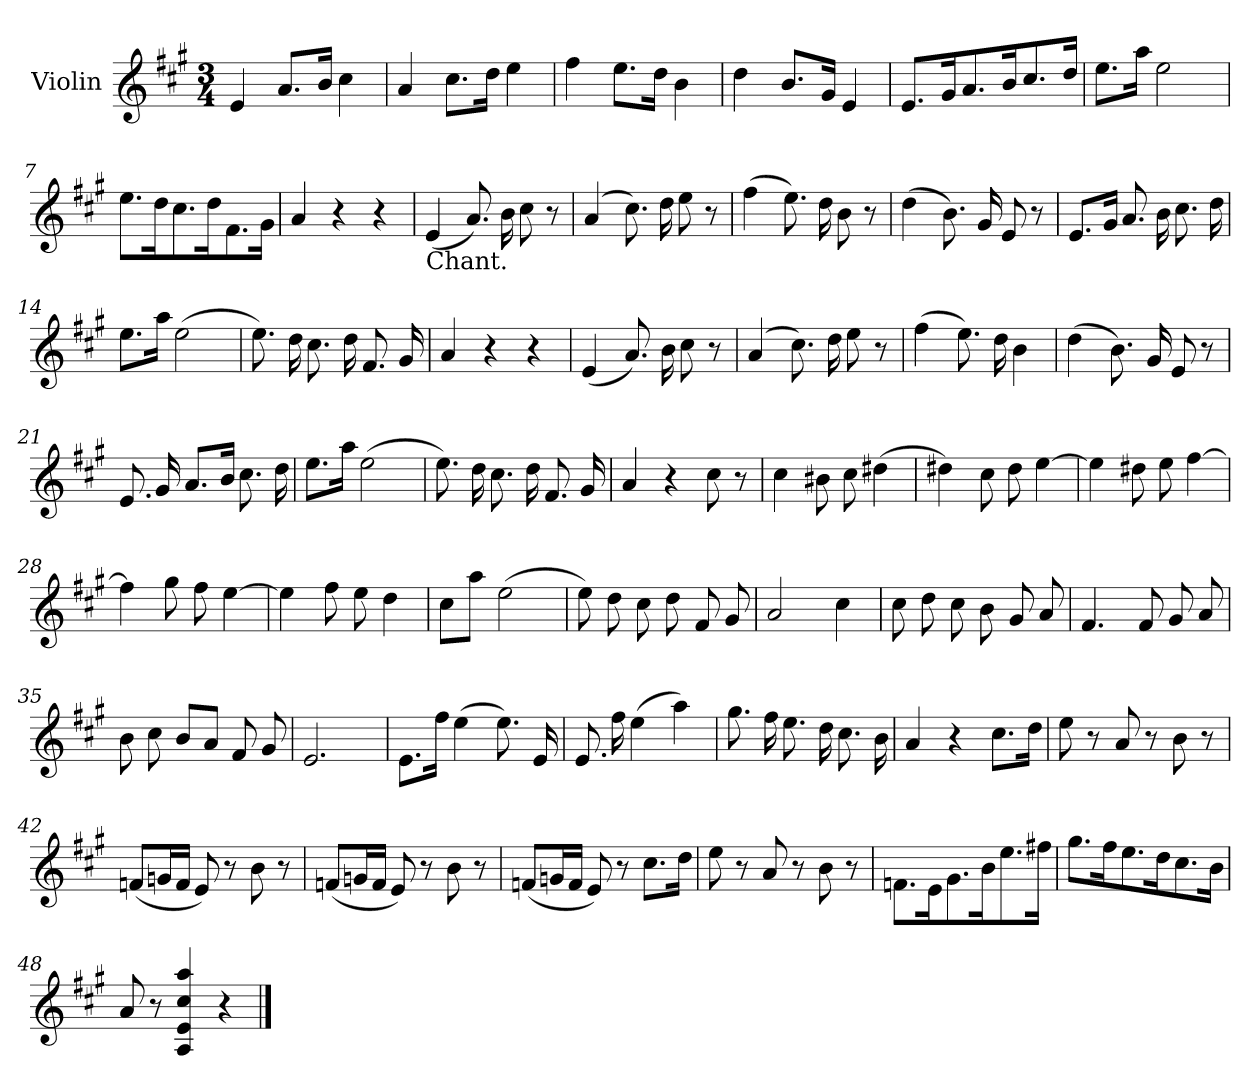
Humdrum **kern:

**kern	**dynam
*part1	*part1
*staff1	*staff1
*I"Violin	*
*I'Vln.	*
*clefG2	*
*k[f#c#g#]	*
*M3/4	*
=1	=1
!	!LO:DY:a
4e/	Allegretto
8.aL	.
16bJk	.
4cc#\	.
=2	=2
4a/	.
8.cc#L	.
16ddJk	.
4ee\	.
=3	=3
4ff#\	.
8.eeL	.
16ddJk	.
4b\	.
=4	=4
4dd\	.
8.bL	.
16g#Jk	.
4e/	.
=5	=5
8.eL	.
16g#k	.
8.a	.
16bk	.
8.cc#	.
16ddJk	.
=6	=6
8.eeL	.
16aaJk	.
2ee\	.
!!LO:LB:g=z
=7	=7
8.eeL	.
16ddk	.
8.cc#	.
16ddk	.
8.f#	.
16g#Jk	.
=8	=8
4a/	.
4r	.
4r	.
=9	=9
!LO:TX:b:t=Chant.	!
(<4e/	.
8.a/)	.
16b\	.
8cc#\	.
8r	.
=10	=10
(>4a/	.
8.cc#\)	.
16dd\	.
8ee\	.
8r	.
=11	=11
(>4ff#\	.
8.ee\)	.
16dd\	.
8b\	.
8r	.
=12	=12
(>4dd\	.
8.b\)	.
16g#/	.
8e/	.
8r	.
!!LO:LB:g=z
=13	=13
8.eL	.
16g#Jk	.
8.a/	.
16b\	.
8.cc#\	.
16dd\	.
=14	=14
8.eeL	.
16aaJk	.
(>2ee\	.
=15	=15
8.ee\)	.
16dd\	.
8.cc#\	.
16dd\	.
8.f#/	.
16g#/	.
=16	=16
4a/	.
4r	.
4r	.
=17	=17
(<4e/	.
8.a/)	.
16b\	.
8cc#\	.
8r	.
=18	=18
(>4a/	.
8.cc#\)	.
16dd\	.
8ee\	.
8r	.
!!LO:LB:g=z
=19	=19
(>4ff#\	.
8.ee\)	.
16dd\	.
4b\	.
=20	=20
(>4dd\	.
8.b\)	.
16g#/	.
8e/	.
8r	.
=21	=21
8.e/	.
16g#/	.
8.aL	.
16bJk	.
8.cc#\	.
16dd\	.
=22	=22
8.eeL	.
16aaJk	.
(>2ee\	.
=23	=23
8.ee\)	.
16dd\	.
8.cc#\	.
16dd\	.
8.f#/	.
16g#/	.
=24	=24
4a/	.
4r	.
8cc#\	.
8r	.
!!LO:LB:g=z
=25	=25
4cc#\	.
8b#X\	.
8cc#\	.
(>4dd#X\	.
=26	=26
4dd#X\)	.
8cc#\	.
8dd#\	.
[4ee\	.
=27	=27
4ee\]	.
8dd#X\	.
8ee\	.
[4ff#\	.
=28	=28
4ff#\]	.
8gg#\	.
8ff#\	.
[4ee\	.
=29	=29
4ee\]	.
8ff#\	.
8ee\	.
4dd\	.
=30	=30
8cc#L	.
8aaJ	.
(>2ee\	.
=31	=31
8ee\)	.
8dd\	.
8cc#\	.
8dd\	.
8f#/	.
8g#/	.
!!LO:LB:g=z
=32	=32
2a/	.
4cc#\	.
=33	=33
8cc#\	.
8dd\	.
8cc#\	.
8b\	.
8g#/	.
8a/	.
=34	=34
4.f#/	.
8f#/	.
8g#/	.
8a/	.
=35	=35
8b\	.
8cc#\	.
8bL	.
8aJ	.
8f#/	.
8g#/	.
=36	=36
2.e/	.
=37	=37
8.eL	.
16ff#Jk	.
(>4ee\	.
8.ee\)	.
16e/	.
!!LO:LB:g=z
=38	=38
8.e/	.
16ff#\	.
(>4ee\	.
4aa\)	.
=39	=39
8.gg#\	.
16ff#\	.
8.ee\	.
16dd\	.
8.cc#\	.
16b\	.
=40	=40
4a/	.
4r	.
8.cc#L	.
16ddJk	.
=41	=41
8ee\	.
8r	.
8a/	.
8r	.
8b\	.
8r	.
=42	=42
(<8fnL	.
16gnL	.
16fJJ	.
8e/)	.
8r	.
8b\	.
8r	.
!!LO:LB:g=z
=43	=43
(<8fnL	.
16gnL	.
16fJJ	.
8e/)	.
8r	.
8b\	.
8r	.
=44	=44
(<8fnL	.
16gnL	.
16fJJ	.
8e/)	.
8r	.
8.cc#L	.
16ddJk	.
=45	=45
8ee\	.
8r	.
8a/	.
8r	.
8b\	.
8r	.
=46	=46
8.fnL	.
16ek	.
8.g#	.
16bk	.
8.ee	.
16ff#XJk	.
=47	=47
8.gg#L	.
16ff#k	.
8.ee	.
16ddk	.
8.cc#	.
16bJk	.
!!LO:LB:g=z
=48	=48
8a/	.
8r	.
4A/ 4e/ 4cc#/ 4aa/	.
4r	.
==	==
*-	*-
